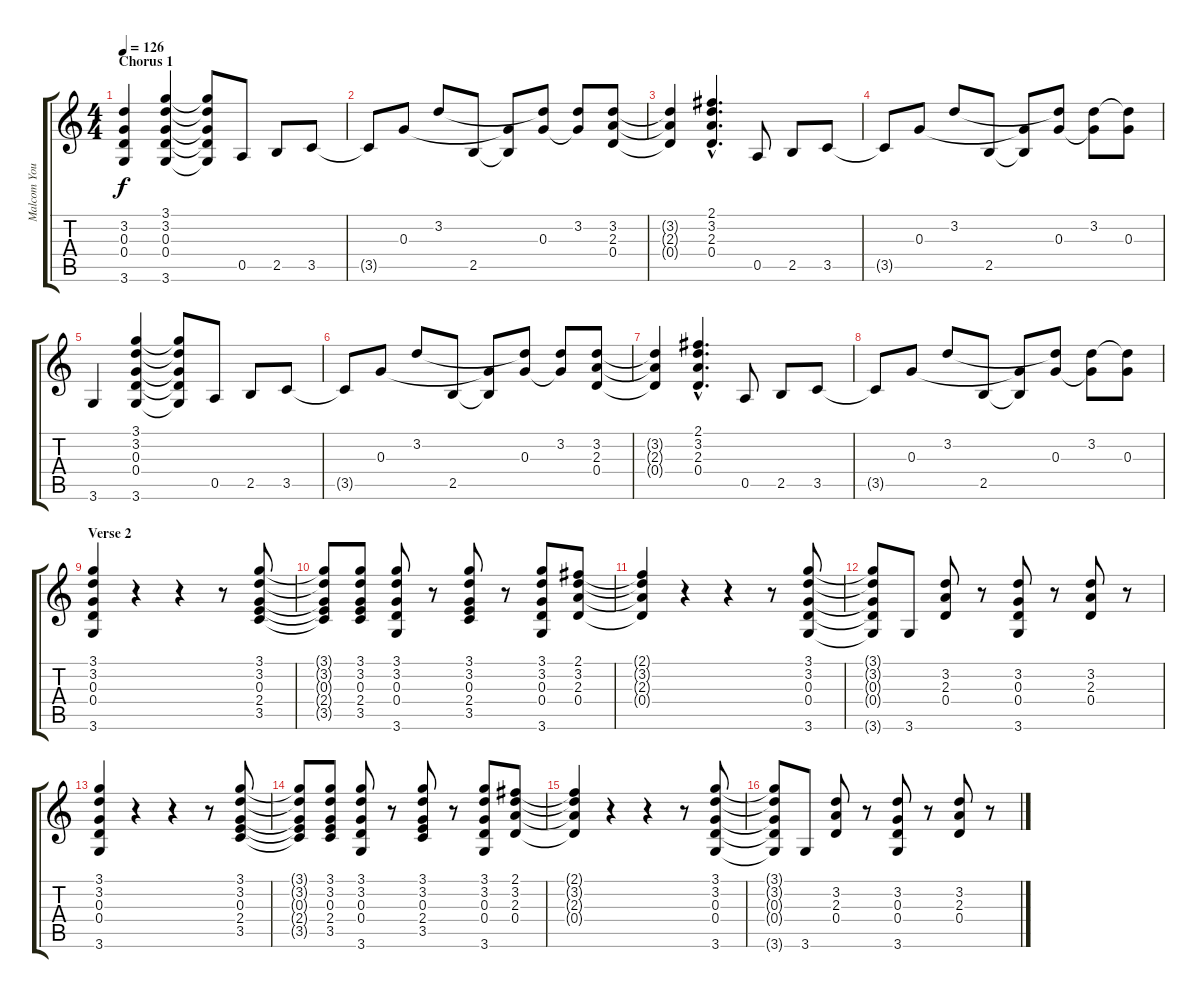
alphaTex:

\track ("Malcom Young (Guitar)" "Malcom You") {instrument overdrivenguitar}
\staff {score tabs}
\tuning (E4 B3 G3 D3 A2 E2) {hide}
\ts (4 4)
\section ("" "Chorus 1")
\tempo 126
\clef g2
\ks c
(3.2 0.3 0.4 3.6).4{dy f} (3.1 3.2 0.3 0.4 3.6).4 (3.1{t} 3.2{t} 0.3{t} 0.4{t} 3.6{t}).8 0.5.8 2.5.8 3.5.8 |
3.5{t}.8 0.3.8 3.2.8 2.5.8 (0.3{t} 2.5{t}).8 (3.2{t} 0.3).8 (3.2 0.3{t}).8 (3.2 2.3 0.4).8 |
(3.2{t} 2.3{t} 0.4{t}).4 (2.1{hac} 3.2{hac} 2.3{hac} 0.4{hac}).4{d} 0.5.8 2.5.8 3.5.8 |
3.5{t}.8 0.3.8 3.2.8 2.5.8 (0.3{t} 2.5{t}).8 (3.2{t} 0.3).8 (3.2 0.3{t}).8 (3.2{t} 0.3).8 |
3.6.4 (3.1 3.2 0.3 0.4 3.6).4 (3.1{t} 3.2{t} 0.3{t} 0.4{t} 3.6{t}).8 0.5.8 2.5.8 3.5.8 |
3.5{t}.8 0.3.8 3.2.8 2.5.8 (0.3{t} 2.5{t}).8 (3.2{t} 0.3).8 (3.2 0.3{t}).8 (3.2 2.3 0.4).8 |
(3.2{t} 2.3{t} 0.4{t}).4 (2.1{hac} 3.2{hac} 2.3{hac} 0.4{hac}).4{d} 0.5.8 2.5.8 3.5.8 |
3.5{t}.8 0.3.8 3.2.8 2.5.8 (0.3{t} 2.5{t}).8 (3.2{t} 0.3).8 (3.2 0.3{t}).8 (3.2{t} 0.3).8 |
\section ("" "Verse 2")
(3.1 3.2 0.3 0.4 3.6).4 r.4 r.4 r.8 (3.1 3.2 0.3 2.4 3.5).8 |
(3.1{t} 3.2{t} 0.3{t} 2.4{t} 3.5{t}).8 (3.1 3.2 0.3 2.4 3.5).8 (3.1 3.2 0.3 0.4 3.6).8 r.8 (3.1 3.2 0.3 2.4 3.5).8 r.8 (3.1 3.2 0.3 0.4 3.6).8 (2.1 3.2 2.3 0.4).8 |
(2.1{t} 3.2{t} 2.3{t} 0.4{t}).4 r.4 r.4 r.8 (3.1 3.2 0.3 0.4 3.6).8 |
(3.1{t} 3.2{t} 0.3{t} 0.4{t} 3.6{t}).8 3.6.8 (3.2 2.3 0.4).8 r.8 (3.2 0.3 0.4 3.6).8 r.8 (3.2 2.3 0.4).8 r.8 |
(3.1 3.2 0.3 0.4 3.6).4 r.4 r.4 r.8 (3.1 3.2 0.3 2.4 3.5).8 |
(3.1{t} 3.2{t} 0.3{t} 2.4{t} 3.5{t}).8 (3.1 3.2 0.3 2.4 3.5).8 (3.1 3.2 0.3 0.4 3.6).8 r.8 (3.1 3.2 0.3 2.4 3.5).8 r.8 (3.1 3.2 0.3 0.4 3.6).8 (2.1 3.2 2.3 0.4).8 |
(2.1{t} 3.2{t} 2.3{t} 0.4{t}).4 r.4 r.4 r.8 (3.1 3.2 0.3 0.4 3.6).8 |
(3.1{t} 3.2{t} 0.3{t} 0.4{t} 3.6{t}).8 3.6.8 (3.2 2.3 0.4).8 r.8 (3.2 0.3 0.4 3.6).8 r.8 (3.2 2.3 0.4).8 r.8
